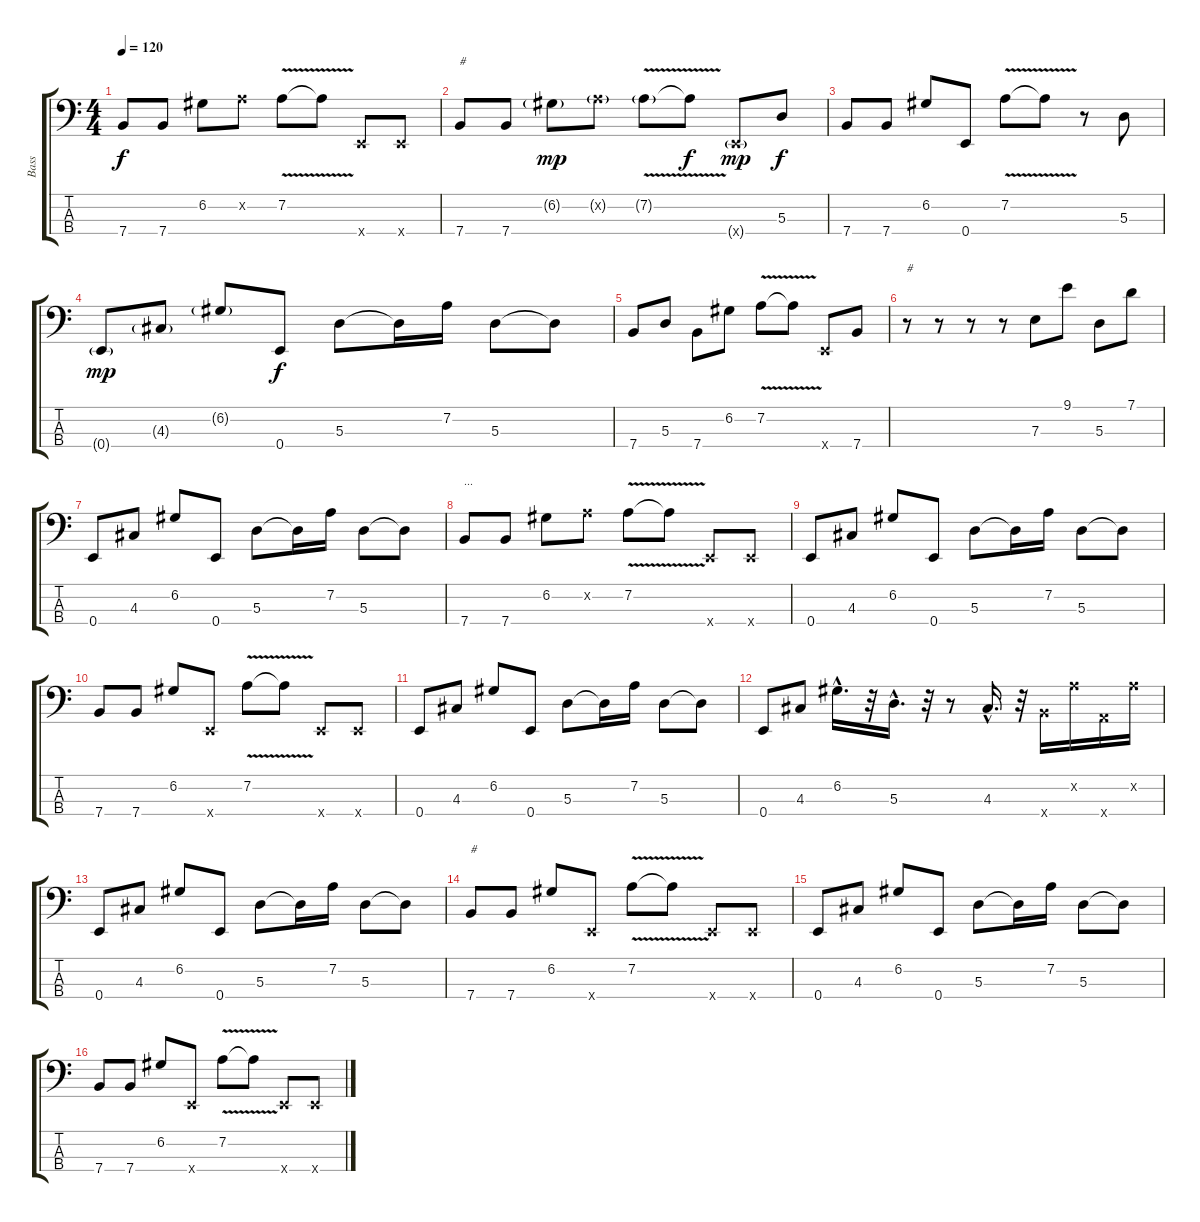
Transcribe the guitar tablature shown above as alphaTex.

\track ("Bass" "Bass") {instrument slapbass2}
\staff {score tabs}
\tuning (G2 D2 A1 E1) {hide}
\ts (4 4)
\tempo 120
\clef f4
\ks c
7.4.8{dy f} 7.4.8 6.2.8 7.2{x}.8 7.2{v}.8 7.2{t}.8 0.4{x}.8 0.4{x}.8 |
7.4.8{txt "#"} 7.4.8 6.2{g}.8{dy mp} 7.2{g x}.8 7.2{v g}.8 7.2{t}.8{dy f} 0.4{g x}.8{dy mp} 5.3.8{dy f} |
7.4.8 7.4.8 6.2.8 0.4.8 7.2{v}.8 7.2{t}.8 r.8 5.3.8 |
0.4{g}.8{dy mp} 4.3{g}.8 6.2{g}.8 0.4.8{dy f} 5.3.8 5.3{t}.16 7.2.16 5.3.8 5.3{t}.8 |
7.4.8 5.3.8 7.4.8 6.2.8 7.2{v}.8 7.2{t}.8 0.4{x}.8 7.4.8 |
r.8{txt "#"} r.8 r.8 r.8 7.3.8 9.1.8 5.3.8 7.1.8 |
0.4.8 4.3.8 6.2.8 0.4.8 5.3.8 5.3{t}.16 7.2.16 5.3.8 5.3{t}.8 |
7.4.8{txt "..."} 7.4.8 6.2.8 7.2{x}.8 7.2{v}.8 7.2{t}.8 0.4{x}.8 0.4{x}.8 |
0.4.8 4.3.8 6.2.8 0.4.8 5.3.8 5.3{t}.16 7.2.16 5.3.8 5.3{t}.8 |
7.4.8 7.4.8 6.2.8 0.4{x}.8 7.2{v}.8 7.2{t}.8 0.4{x}.8 0.4{x}.8 |
0.4.8 4.3.8 6.2.8 0.4.8 5.3.8 5.3{t}.16 7.2.16 5.3.8 5.3{t}.8 |
0.4.8 4.3.8 6.2{hac}.16{d} r.32 5.3{hac}.16{d} r.32 r.8 4.3{hac}.16{d} r.32 7.4{x}.16 7.2{x}.16 5.4{x}.16 7.2{x}.16 |
0.4.8 4.3.8 6.2.8 0.4.8 5.3.8 5.3{t}.16 7.2.16 5.3.8 5.3{t}.8 |
7.4.8{txt "#"} 7.4.8 6.2.8 0.4{x}.8 7.2{v}.8 7.2{t}.8 0.4{x}.8 0.4{x}.8 |
0.4.8 4.3.8 6.2.8 0.4.8 5.3.8 5.3{t}.16 7.2.16 5.3.8 5.3{t}.8 |
7.4.8 7.4.8 6.2.8 0.4{x}.8 7.2{v}.8 7.2{t}.8 0.4{x}.8 0.4{x}.8
